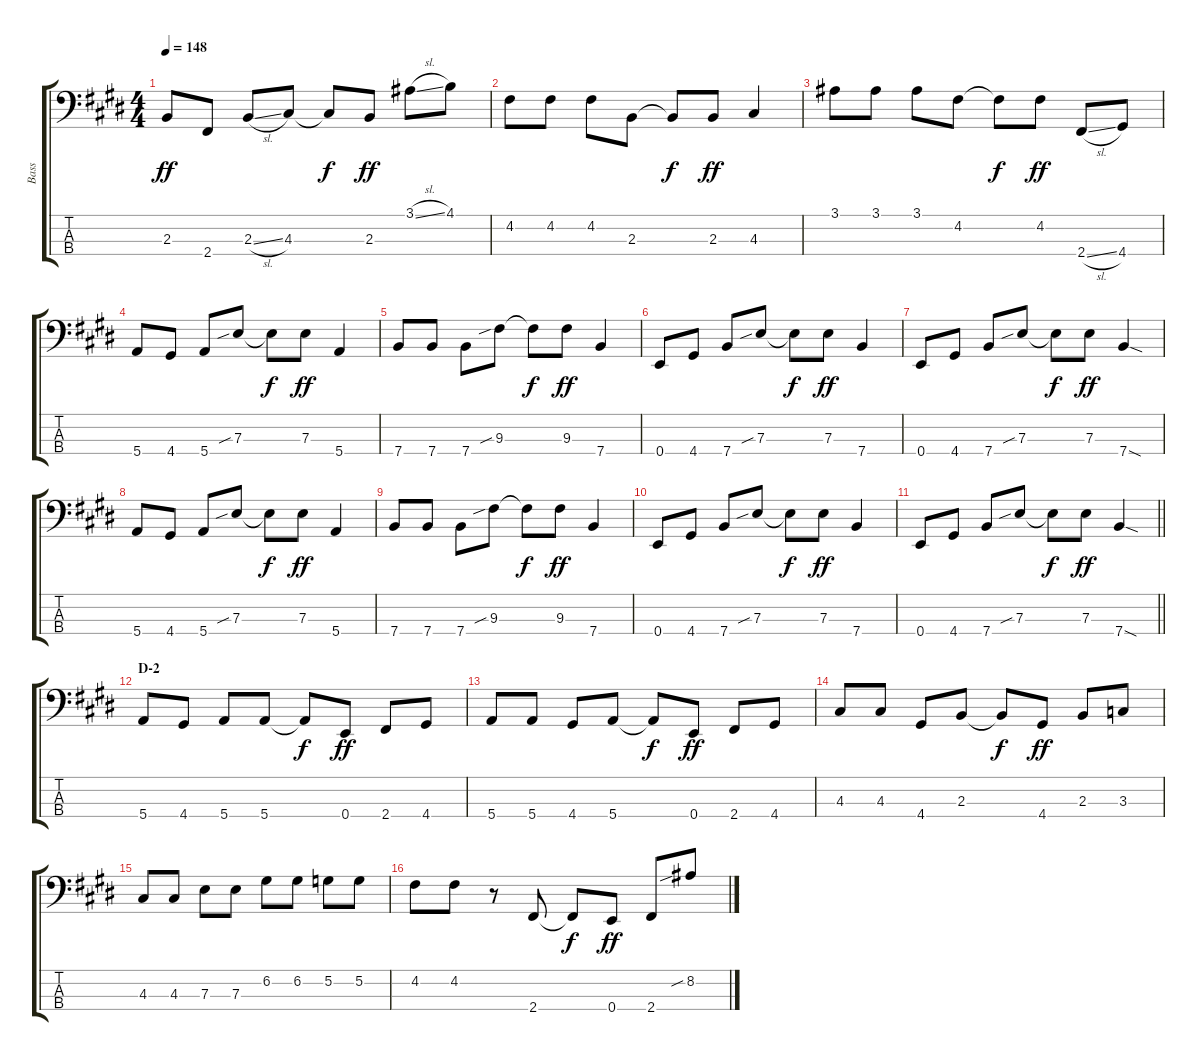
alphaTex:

\track ("Bass" "Bass") {instrument electricbasspick}
\staff {score tabs}
\tuning (G2 D2 A1 E1) {hide}
\ts (4 4)
\tempo 148
\clef f4
\ks e
2.3.8{dy ff} 2.4.8 2.3{sl}.8 4.3.8 4.3{t}.8{dy f} 2.3.8{dy ff} 3.1{sl}.8 4.1.8 |
4.2.8 4.2.8 4.2.8 2.3.8 2.3{t}.8{dy f} 2.3.8{dy ff} 4.3.4 |
3.1.8 3.1.8 3.1.8 4.2.8 4.2{t}.8{dy f} 4.2.8{dy ff} 2.4{sl}.8 4.4.8 |
5.4.8 4.4.8 5.4.8 7.3{sib}.8 7.3{t}.8{dy f} 7.3.8{dy ff} 5.4.4 |
7.4.8 7.4.8 7.4.8 9.3{sib}.8 9.3{t}.8{dy f} 9.3.8{dy ff} 7.4.4 |
0.4.8 4.4.8 7.4.8 7.3{sib}.8 7.3{t}.8{dy f} 7.3.8{dy ff} 7.4.4 |
0.4.8 4.4.8 7.4.8 7.3{sib}.8 7.3{t}.8{dy f} 7.3.8{dy ff} 7.4{sod}.4 |
5.4.8 4.4.8 5.4.8 7.3{sib}.8 7.3{t}.8{dy f} 7.3.8{dy ff} 5.4.4 |
7.4.8 7.4.8 7.4.8 9.3{sib}.8 9.3{t}.8{dy f} 9.3.8{dy ff} 7.4.4 |
0.4.8 4.4.8 7.4.8 7.3{sib}.8 7.3{t}.8{dy f} 7.3.8{dy ff} 7.4.4 |
\barLineRight lightlight
0.4.8 4.4.8 7.4.8 7.3{sib}.8 7.3{t}.8{dy f} 7.3.8{dy ff} 7.4{sod}.4 |
\section ("" "D-2")
5.4.8 4.4.8 5.4.8 5.4.8 5.4{t}.8{dy f} 0.4.8{dy ff} 2.4.8 4.4.8 |
5.4.8 5.4.8 4.4.8 5.4.8 5.4{t}.8{dy f} 0.4.8{dy ff} 2.4.8 4.4.8 |
4.3.8 4.3.8 4.4.8 2.3.8 2.3{t}.8{dy f} 4.4.8{dy ff} 2.3.8 3.3.8 |
4.3.8 4.3.8 7.3.8 7.3.8 6.2.8 6.2.8 5.2.8 5.2.8 |
4.2.8 4.2.8 r.8 2.4.8 2.4{t}.8{dy f} 0.4.8{dy ff} 2.4.8 8.2{sib}.8
